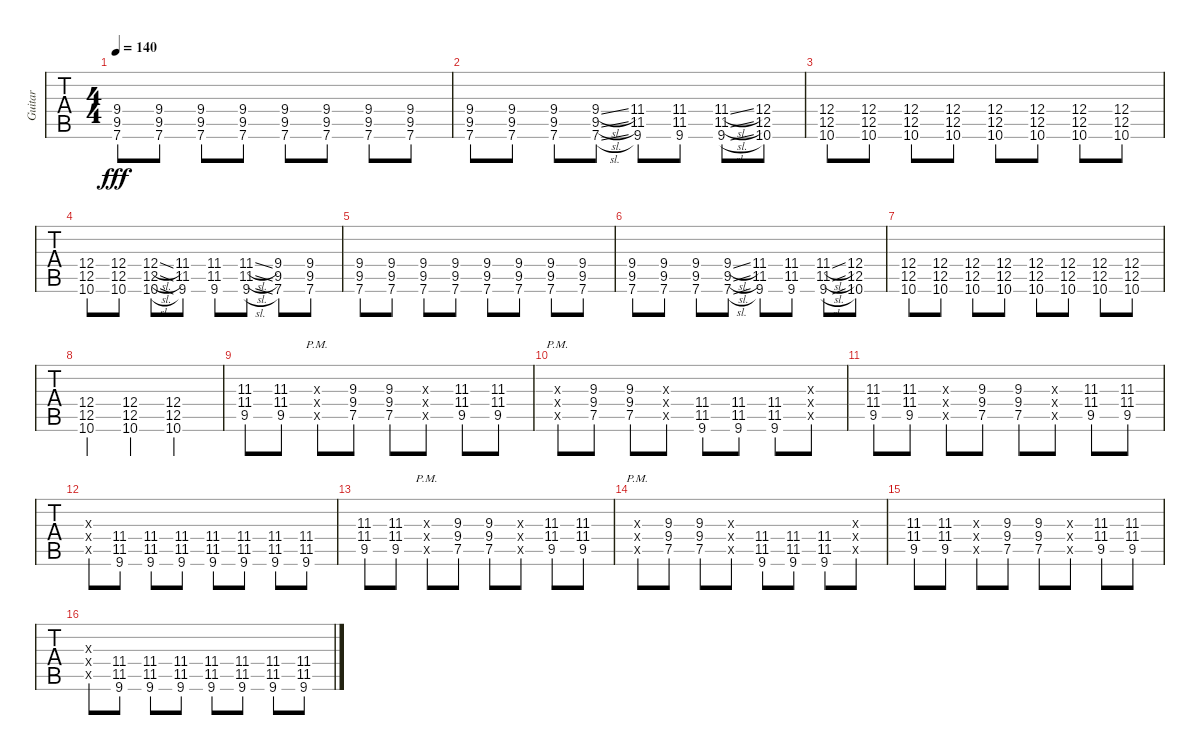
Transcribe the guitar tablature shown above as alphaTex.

\track ("Guitar" "Guitar") {instrument overdrivenguitar}
\staff {tabs}
\tuning (E4 B3 G3 D3 A2 E2) {hide}
\ts (4 4)
\tempo 140
\clef g2
\ks c
(9.4 9.5 7.6).8{dy fff} (9.4 9.5 7.6).8 (9.4 9.5 7.6).8 (9.4 9.5 7.6).8 (9.4 9.5 7.6).8 (9.4 9.5 7.6).8 (9.4 9.5 7.6).8 (9.4 9.5 7.6).8 |
(9.4 9.5 7.6).8 (9.4 9.5 7.6).8 (9.4 9.5 7.6).8 (9.4{sl} 9.5{sl} 7.6{sl}).8 (11.4 11.5 9.6).8 (11.4 11.5 9.6).8 (11.4{sl} 11.5{sl} 9.6{sl}).8 (12.4 12.5 10.6).8 |
(12.4 12.5 10.6).8 (12.4 12.5 10.6).8 (12.4 12.5 10.6).8 (12.4 12.5 10.6).8 (12.4 12.5 10.6).8 (12.4 12.5 10.6).8 (12.4 12.5 10.6).8 (12.4 12.5 10.6).8 |
(12.4 12.5 10.6).8 (12.4 12.5 10.6).8 (12.4{sl} 12.5{sl} 10.6{sl}).8 (11.4 11.5 9.6).8 (11.4 11.5 9.6).8 (11.4{sl} 11.5{sl} 9.6{sl}).8 (9.4 9.5 7.6).8 (9.4 9.5 7.6).8 |
(9.4 9.5 7.6).8 (9.4 9.5 7.6).8 (9.4 9.5 7.6).8 (9.4 9.5 7.6).8 (9.4 9.5 7.6).8 (9.4 9.5 7.6).8 (9.4 9.5 7.6).8 (9.4 9.5 7.6).8 |
(9.4 9.5 7.6).8 (9.4 9.5 7.6).8 (9.4 9.5 7.6).8 (9.4{sl} 9.5{sl} 7.6{sl}).8 (11.4 11.5 9.6).8 (11.4 11.5 9.6).8 (11.4{sl} 11.5{sl} 9.6{sl}).8 (12.4 12.5 10.6).8 |
(12.4 12.5 10.6).8 (12.4 12.5 10.6).8 (12.4 12.5 10.6).8 (12.4 12.5 10.6).8 (12.4 12.5 10.6).8 (12.4 12.5 10.6).8 (12.4 12.5 10.6).8 (12.4 12.5 10.6).8 |
(12.4 12.5 10.6).4 (12.4 12.5 10.6).4 (12.4 12.5 10.6).2 |
(11.3 11.4 9.5).8 (11.3 11.4 9.5).8 (9.3{pm x} 9.4{pm x} 7.5{pm x}).8 (9.3 9.4 7.5).8 (9.3 9.4 7.5).8 (0.3{x} 0.4{x} 0.5{x}).8 (11.3 11.4 9.5).8 (11.3 11.4 9.5).8 |
(9.3{pm x} 9.4{pm x} 7.5{pm x}).8 (9.3 9.4 7.5).8 (9.3 9.4 7.5).8 (0.3{x} 0.4{x} 0.5{x}).8 (11.4 11.5 9.6).8 (11.4 11.5 9.6).8 (11.4 11.5 9.6).8 (11.3{x} 11.4{x} 9.5{x}).8 |
(11.3 11.4 9.5).8 (11.3 11.4 9.5).8 (9.3{x} 9.4{x} 7.5{x}).8 (9.3 9.4 7.5).8 (9.3 9.4 7.5).8 (11.3{x} 11.4{x} 9.5{x}).8 (11.3 11.4 9.5).8 (11.3 11.4 9.5).8 |
(0.3{x} 11.4{x} 11.5{x}).8 (11.4 11.5 9.6).8 (11.4 11.5 9.6).8 (11.4 11.5 9.6).8 (11.4 11.5 9.6).8 (11.4 11.5 9.6).8 (11.4 11.5 9.6).8 (11.4 11.5 9.6).8 |
(11.3 11.4 9.5).8 (11.3 11.4 9.5).8 (9.3{pm x} 9.4{pm x} 7.5{pm x}).8 (9.3 9.4 7.5).8 (9.3 9.4 7.5).8 (0.3{x} 0.4{x} 0.5{x}).8 (11.3 11.4 9.5).8 (11.3 11.4 9.5).8 |
(9.3{pm x} 9.4{pm x} 7.5{pm x}).8 (9.3 9.4 7.5).8 (9.3 9.4 7.5).8 (0.3{x} 0.4{x} 0.5{x}).8 (11.4 11.5 9.6).8 (11.4 11.5 9.6).8 (11.4 11.5 9.6).8 (11.3{x} 11.4{x} 9.5{x}).8 |
(11.3 11.4 9.5).8 (11.3 11.4 9.5).8 (9.3{x} 9.4{x} 7.5{x}).8 (9.3 9.4 7.5).8 (9.3 9.4 7.5).8 (11.3{x} 11.4{x} 9.5{x}).8 (11.3 11.4 9.5).8 (11.3 11.4 9.5).8 |
(0.3{x} 11.4{x} 11.5{x}).8 (11.4 11.5 9.6).8 (11.4 11.5 9.6).8 (11.4 11.5 9.6).8 (11.4 11.5 9.6).8 (11.4 11.5 9.6).8 (11.4 11.5 9.6).8 (11.4 11.5 9.6).8
